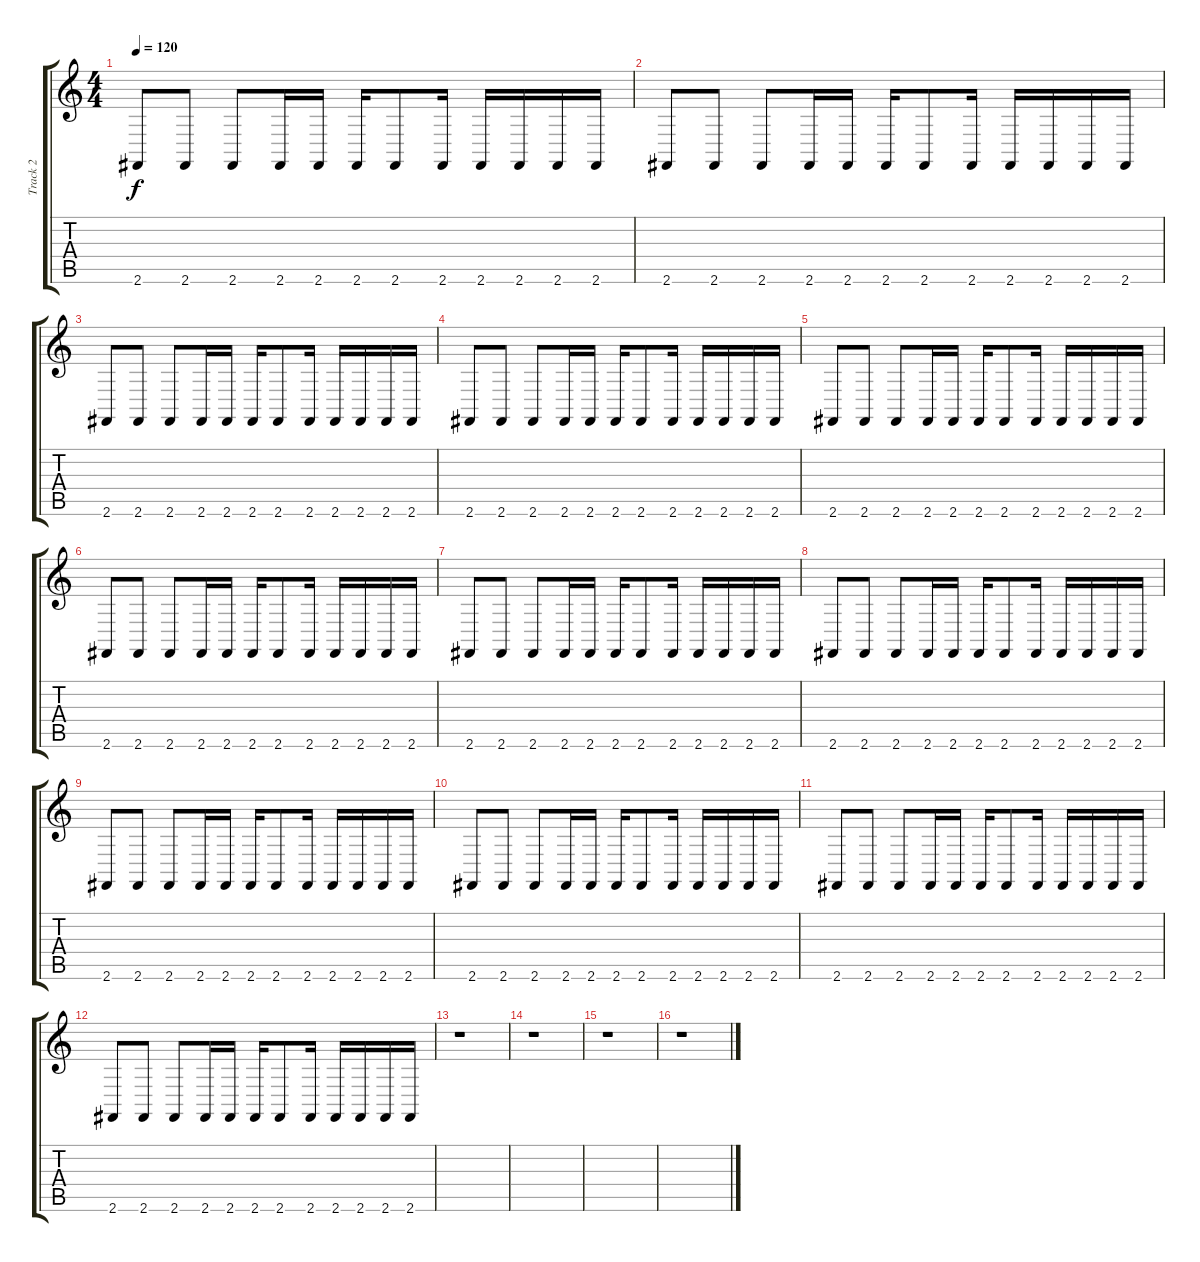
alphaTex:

\track ("Track 2" "Track 2") {instrument stringensemble1}
\staff {score tabs}
\tuning (E4 B3 G3 D3 A2 E2) {hide}
\ts (4 4)
\tempo 120
\clef g2
\ks c
2.6.8{dy f} 2.6.8 2.6.8 2.6.16 2.6.16 2.6.16 2.6.8 2.6.16 2.6.16 2.6.16 2.6.16 2.6.16 |
2.6.8 2.6.8 2.6.8 2.6.16 2.6.16 2.6.16 2.6.8 2.6.16 2.6.16 2.6.16 2.6.16 2.6.16 |
2.6.8 2.6.8 2.6.8 2.6.16 2.6.16 2.6.16 2.6.8 2.6.16 2.6.16 2.6.16 2.6.16 2.6.16 |
2.6.8 2.6.8 2.6.8 2.6.16 2.6.16 2.6.16 2.6.8 2.6.16 2.6.16 2.6.16 2.6.16 2.6.16 |
2.6.8 2.6.8 2.6.8 2.6.16 2.6.16 2.6.16 2.6.8 2.6.16 2.6.16 2.6.16 2.6.16 2.6.16 |
2.6.8 2.6.8 2.6.8 2.6.16 2.6.16 2.6.16 2.6.8 2.6.16 2.6.16 2.6.16 2.6.16 2.6.16 |
2.6.8 2.6.8 2.6.8 2.6.16 2.6.16 2.6.16 2.6.8 2.6.16 2.6.16 2.6.16 2.6.16 2.6.16 |
2.6.8 2.6.8 2.6.8 2.6.16 2.6.16 2.6.16 2.6.8 2.6.16 2.6.16 2.6.16 2.6.16 2.6.16 |
2.6.8 2.6.8 2.6.8 2.6.16 2.6.16 2.6.16 2.6.8 2.6.16 2.6.16 2.6.16 2.6.16 2.6.16 |
2.6.8 2.6.8 2.6.8 2.6.16 2.6.16 2.6.16 2.6.8 2.6.16 2.6.16 2.6.16 2.6.16 2.6.16 |
2.6.8 2.6.8 2.6.8 2.6.16 2.6.16 2.6.16 2.6.8 2.6.16 2.6.16 2.6.16 2.6.16 2.6.16 |
2.6.8 2.6.8 2.6.8 2.6.16 2.6.16 2.6.16 2.6.8 2.6.16 2.6.16 2.6.16 2.6.16 2.6.16 |
r.1 |
r.1 |
r.1 |
r.1
